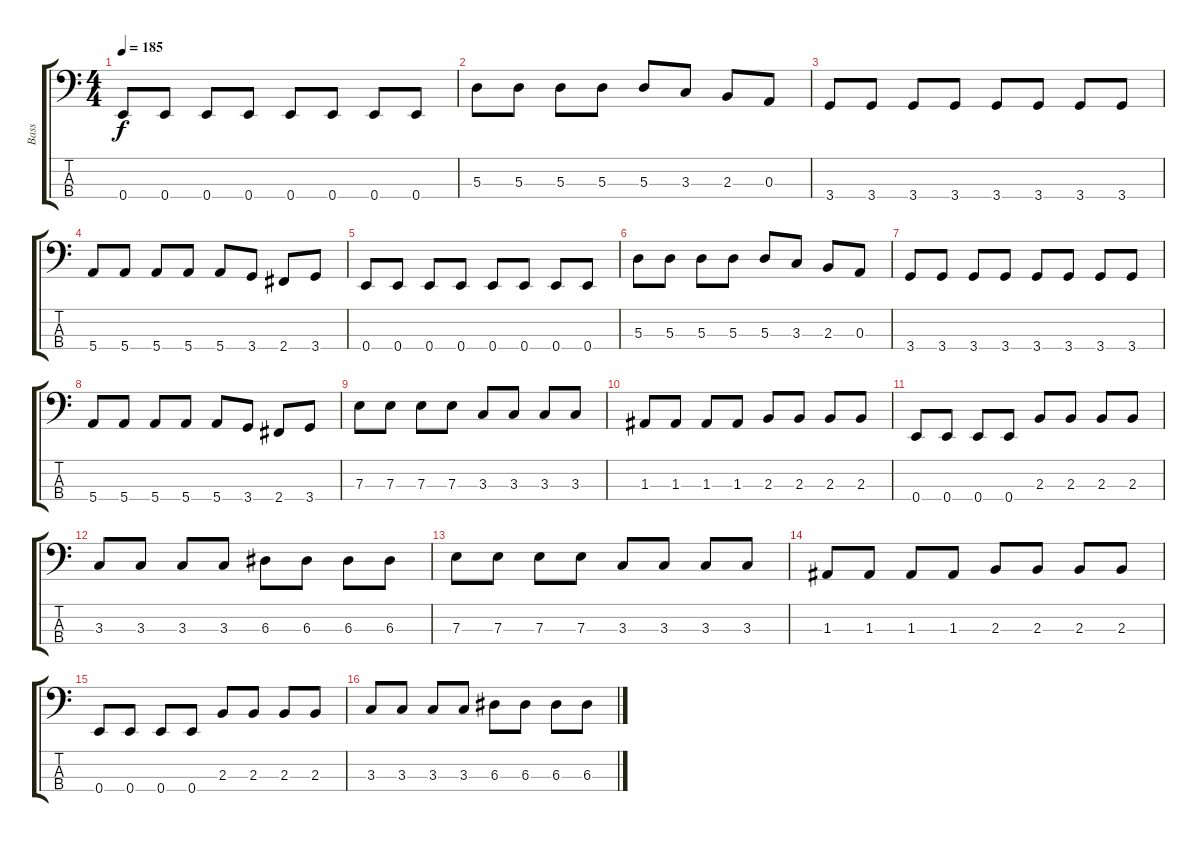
\track ("Bass" "Bass") {instrument electricbasspick}
\staff {score tabs}
\tuning (G2 D2 A1 E1) {hide}
\ts (4 4)
\tempo 185
\clef f4
\ks c
0.4.8{dy f} 0.4.8 0.4.8 0.4.8 0.4.8 0.4.8 0.4.8 0.4.8 |
5.3.8 5.3.8 5.3.8 5.3.8 5.3.8 3.3.8 2.3.8 0.3.8 |
3.4.8 3.4.8 3.4.8 3.4.8 3.4.8 3.4.8 3.4.8 3.4.8 |
5.4.8 5.4.8 5.4.8 5.4.8 5.4.8 3.4.8 2.4.8 3.4.8 |
0.4.8 0.4.8 0.4.8 0.4.8 0.4.8 0.4.8 0.4.8 0.4.8 |
5.3.8 5.3.8 5.3.8 5.3.8 5.3.8 3.3.8 2.3.8 0.3.8 |
3.4.8 3.4.8 3.4.8 3.4.8 3.4.8 3.4.8 3.4.8 3.4.8 |
5.4.8 5.4.8 5.4.8 5.4.8 5.4.8 3.4.8 2.4.8 3.4.8 |
7.3.8 7.3.8 7.3.8 7.3.8 3.3.8 3.3.8 3.3.8 3.3.8 |
1.3.8 1.3.8 1.3.8 1.3.8 2.3.8 2.3.8 2.3.8 2.3.8 |
0.4.8 0.4.8 0.4.8 0.4.8 2.3.8 2.3.8 2.3.8 2.3.8 |
3.3.8 3.3.8 3.3.8 3.3.8 6.3.8 6.3.8 6.3.8 6.3.8 |
7.3.8 7.3.8 7.3.8 7.3.8 3.3.8 3.3.8 3.3.8 3.3.8 |
1.3.8 1.3.8 1.3.8 1.3.8 2.3.8 2.3.8 2.3.8 2.3.8 |
0.4.8 0.4.8 0.4.8 0.4.8 2.3.8 2.3.8 2.3.8 2.3.8 |
3.3.8 3.3.8 3.3.8 3.3.8 6.3.8 6.3.8 6.3.8 6.3.8
